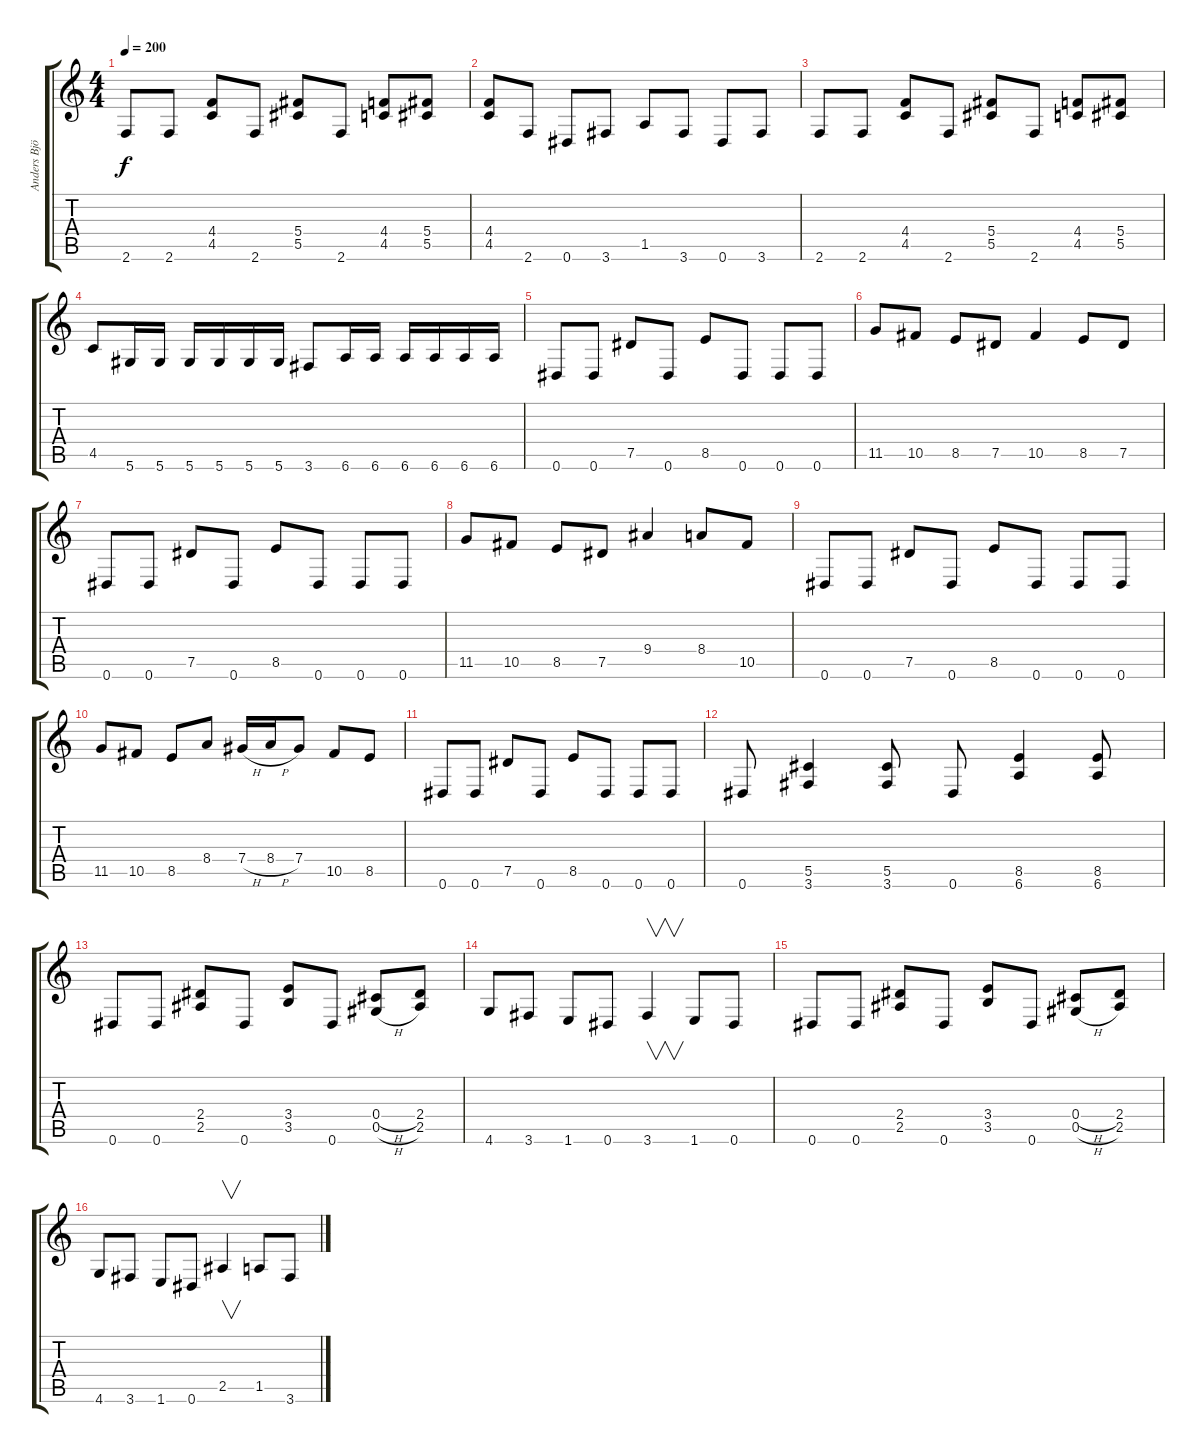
\track ("Anders Björler" "Anders Bjö") {instrument distortionguitar}
\staff {score tabs}
\tuning (Eb4 Bb3 Gb3 Db3 Ab2 Eb2) {hide}
\ts (4 4)
\tempo 200
\clef g2
\ks c
2.6.8{dy f} 2.6.8 (4.4 4.5).8 2.6.8 (5.4 5.5).8 2.6.8 (4.4 4.5).8 (5.4 5.5).8 |
(4.4 4.5).8 2.6.8 0.6.8 3.6.8 1.5.8 3.6.8 0.6.8 3.6.8 |
2.6.8 2.6.8 (4.4 4.5).8 2.6.8 (5.4 5.5).8 2.6.8 (4.4 4.5).8 (5.4 5.5).8 |
4.5.8 5.6.16 5.6.16 5.6.16 5.6.16 5.6.16 5.6.16 3.6.8 6.6.16 6.6.16 6.6.16 6.6.16 6.6.16 6.6.16 |
0.6.8 0.6.8 7.5.8 0.6.8 8.5.8 0.6.8 0.6.8 0.6.8 |
11.5.8 10.5.8 8.5.8 7.5.8 10.5.4 8.5.8 7.5.8 |
0.6.8 0.6.8 7.5.8 0.6.8 8.5.8 0.6.8 0.6.8 0.6.8 |
11.5.8 10.5.8 8.5.8 7.5.8 9.4.4 8.4.8 10.5.8 |
0.6.8 0.6.8 7.5.8 0.6.8 8.5.8 0.6.8 0.6.8 0.6.8 |
11.5.8 10.5.8 8.5.8 8.4.8 7.4{h}.16 8.4{h}.16 7.4.8 10.5.8 8.5.8 |
0.6.8 0.6.8 7.5.8 0.6.8 8.5.8 0.6.8 0.6.8 0.6.8 |
0.6.8 (5.5 3.6).4 (5.5 3.6).8 0.6.8 (8.5 6.6).4 (8.5 6.6).8 |
0.6.8 0.6.8 (2.4 2.5).8 0.6.8 (3.4 3.5).8 0.6.8 (0.4{h} 0.5{h}).8 (2.4 2.5).8 |
4.6.8 3.6.8 1.6.8 0.6.8 3.6.4{v} 1.6.8 0.6.8 |
0.6.8 0.6.8 (2.4 2.5).8 0.6.8 (3.4 3.5).8 0.6.8 (0.4{h} 0.5{h}).8 (2.4 2.5).8 |
4.6.8 3.6.8 1.6.8 0.6.8 2.5.4{v} 1.5.8 3.6.8
